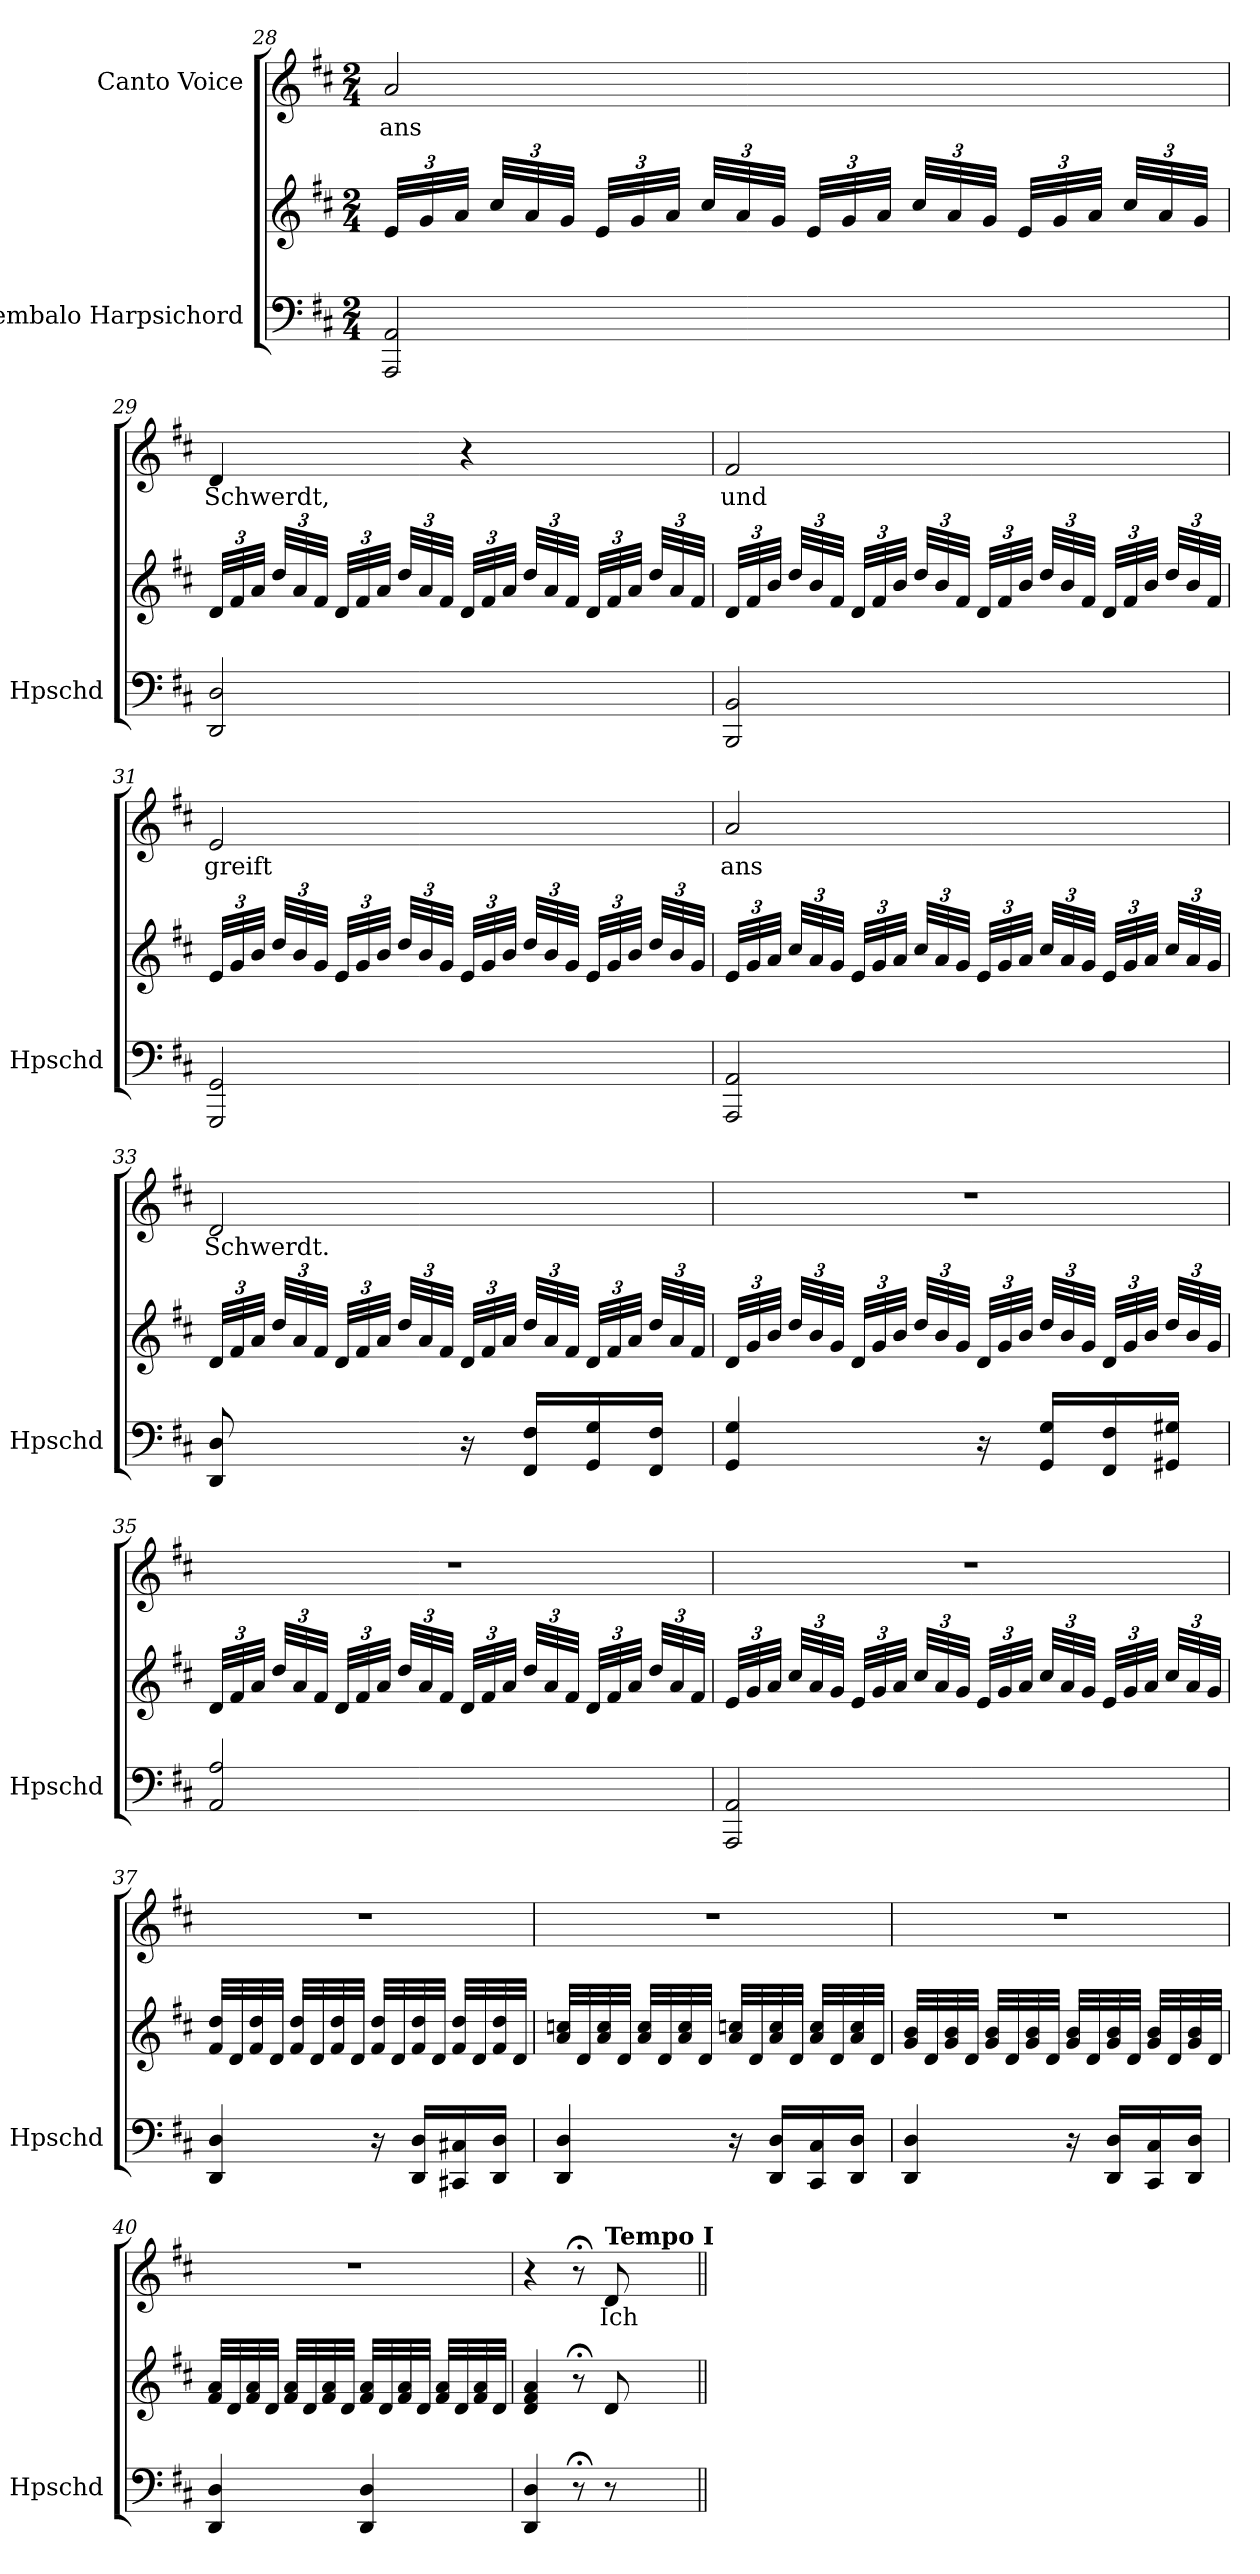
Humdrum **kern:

**kern	**kern	**kern	**text
*part2	*part2	*part1	*part1
*staff3	*staff2	*staff1	*staff1
*I"Cembalo Harpsichord	*	*I"Canto Voice	*
*I'Hpschd	*	*	*
*clefF4	*clefG2	*clefG2	*
*k[f#c#]	*k[f#c#]	*k[f#c#]	*
*M2/4	*M2/4	*M2/4	*
*	*Xbrackettup	*	*
=28	=28	=28	=28
2AAA/ 2AA/	48e/LLL	2a/	ans
.	48g/	.	.
.	48a/JJJ	.	.
.	48cc#/LLL	.	.
.	48a/	.	.
.	48g/JJJ	.	.
.	48e/LLL	.	.
.	48g/	.	.
.	48a/JJJ	.	.
.	48cc#/LLL	.	.
.	48a/	.	.
.	48g/JJJ	.	.
.	48e/LLL	.	.
.	48g/	.	.
.	48a/JJJ	.	.
.	48cc#/LLL	.	.
.	48a/	.	.
.	48g/JJJ	.	.
.	48e/LLL	.	.
.	48g/	.	.
.	48a/JJJ	.	.
.	48cc#/LLL	.	.
.	48a/	.	.
.	48g/JJJ	.	.
=29	=29	=29	=29
2DD/ 2D/	48d/LLL	4d/	Schwerdt,
.	48f#/	.	.
.	48a/JJJ	.	.
.	48dd/LLL	.	.
.	48a/	.	.
.	48f#/JJJ	.	.
.	48d/LLL	.	.
.	48f#/	.	.
.	48a/JJJ	.	.
.	48dd/LLL	.	.
.	48a/	.	.
.	48f#/JJJ	.	.
.	48d/LLL	4r	.
.	48f#/	.	.
.	48a/JJJ	.	.
.	48dd/LLL	.	.
.	48a/	.	.
.	48f#/JJJ	.	.
.	48d/LLL	.	.
.	48f#/	.	.
.	48a/JJJ	.	.
.	48dd/LLL	.	.
.	48a/	.	.
.	48f#/JJJ	.	.
=30	=30	=30	=30
2BBB/ 2BB/	48d/LLL	2f#/	und
.	48f#/	.	.
.	48b/JJJ	.	.
.	48dd/LLL	.	.
.	48b/	.	.
.	48f#/JJJ	.	.
.	48d/LLL	.	.
.	48f#/	.	.
.	48b/JJJ	.	.
.	48dd/LLL	.	.
.	48b/	.	.
.	48f#/JJJ	.	.
.	48d/LLL	.	.
.	48f#/	.	.
.	48b/JJJ	.	.
.	48dd/LLL	.	.
.	48b/	.	.
.	48f#/JJJ	.	.
.	48d/LLL	.	.
.	48f#/	.	.
.	48b/JJJ	.	.
.	48dd/LLL	.	.
.	48b/	.	.
.	48f#/JJJ	.	.
=31	=31	=31	=31
2GGG/ 2GG/	48e/LLL	2e/	greift
.	48g/	.	.
.	48b/JJJ	.	.
.	48dd/LLL	.	.
.	48b/	.	.
.	48g/JJJ	.	.
.	48e/LLL	.	.
.	48g/	.	.
.	48b/JJJ	.	.
.	48dd/LLL	.	.
.	48b/	.	.
.	48g/JJJ	.	.
.	48e/LLL	.	.
.	48g/	.	.
.	48b/JJJ	.	.
.	48dd/LLL	.	.
.	48b/	.	.
.	48g/JJJ	.	.
.	48e/LLL	.	.
.	48g/	.	.
.	48b/JJJ	.	.
.	48dd/LLL	.	.
.	48b/	.	.
.	48g/JJJ	.	.
=32	=32	=32	=32
2AAA/ 2AA/	48e/LLL	2a/	ans
.	48g/	.	.
.	48a/JJJ	.	.
.	48cc#/LLL	.	.
.	48a/	.	.
.	48g/JJJ	.	.
.	48e/LLL	.	.
.	48g/	.	.
.	48a/JJJ	.	.
.	48cc#/LLL	.	.
.	48a/	.	.
.	48g/JJJ	.	.
.	48e/LLL	.	.
.	48g/	.	.
.	48a/JJJ	.	.
.	48cc#/LLL	.	.
.	48a/	.	.
.	48g/JJJ	.	.
.	48e/LLL	.	.
.	48g/	.	.
.	48a/JJJ	.	.
.	48cc#/LLL	.	.
.	48a/	.	.
.	48g/JJJ	.	.
=33	=33	=33	=33
8DD/ 8D/	48d/LLL	2d/	Schwerdt.
.	48f#/	.	.
.	48a/JJJ	.	.
.	48dd/LLL	.	.
.	48a/	.	.
.	48f#/JJJ	.	.
8ryy	48d/LLL	.	.
.	48f#/	.	.
.	48a/JJJ	.	.
.	48dd/LLL	.	.
.	48a/	.	.
.	48f#/JJJ	.	.
16r	48d/LLL	.	.
.	48f#/	.	.
.	48a/JJJ	.	.
16FF#/ 16F#/LL	48dd/LLL	.	.
.	48a/	.	.
.	48f#/JJJ	.	.
16GG/ 16G/	48d/LLL	.	.
.	48f#/	.	.
.	48a/JJJ	.	.
16FF#/ 16F#/JJ	48dd/LLL	.	.
.	48a/	.	.
.	48f#/JJJ	.	.
=34	=34	=34	=34
4GG/ 4G/	48d/LLL	2r	.
.	48g/	.	.
.	48b/JJJ	.	.
.	48dd/LLL	.	.
.	48b/	.	.
.	48g/JJJ	.	.
.	48d/LLL	.	.
.	48g/	.	.
.	48b/JJJ	.	.
.	48dd/LLL	.	.
.	48b/	.	.
.	48g/JJJ	.	.
16r	48d/LLL	.	.
.	48g/	.	.
.	48b/JJJ	.	.
16GG/ 16G/LL	48dd/LLL	.	.
.	48b/	.	.
.	48g/JJJ	.	.
16FF#/ 16F#/	48d/LLL	.	.
.	48g/	.	.
.	48b/JJJ	.	.
16GG#X/ 16G#X/JJ	48dd/LLL	.	.
.	48b/	.	.
.	48g/JJJ	.	.
=35	=35	=35	=35
2AA/ 2A/	48d/LLL	2r	.
.	48f#/	.	.
.	48a/JJJ	.	.
.	48dd/LLL	.	.
.	48a/	.	.
.	48f#/JJJ	.	.
.	48d/LLL	.	.
.	48f#/	.	.
.	48a/JJJ	.	.
.	48dd/LLL	.	.
.	48a/	.	.
.	48f#/JJJ	.	.
.	48d/LLL	.	.
.	48f#/	.	.
.	48a/JJJ	.	.
.	48dd/LLL	.	.
.	48a/	.	.
.	48f#/JJJ	.	.
.	48d/LLL	.	.
.	48f#/	.	.
.	48a/JJJ	.	.
.	48dd/LLL	.	.
.	48a/	.	.
.	48f#/JJJ	.	.
=36	=36	=36	=36
2AAA/ 2AA/	48e/LLL	2r	.
.	48g/	.	.
.	48a/JJJ	.	.
.	48cc#/LLL	.	.
.	48a/	.	.
.	48g/JJJ	.	.
.	48e/LLL	.	.
.	48g/	.	.
.	48a/JJJ	.	.
.	48cc#/LLL	.	.
.	48a/	.	.
.	48g/JJJ	.	.
.	48e/LLL	.	.
.	48g/	.	.
.	48a/JJJ	.	.
.	48cc#/LLL	.	.
.	48a/	.	.
.	48g/JJJ	.	.
.	48e/LLL	.	.
.	48g/	.	.
.	48a/JJJ	.	.
.	48cc#/LLL	.	.
.	48a/	.	.
.	48g/JJJ	.	.
=37	=37	=37	=37
4DD/ 4D/	32f#/ 32dd/LLL	2r	.
.	32d/	.	.
.	32f#/ 32dd/	.	.
.	32d/JJJ	.	.
.	32f#/ 32dd/LLL	.	.
.	32d/	.	.
.	32f#/ 32dd/	.	.
.	32d/JJJ	.	.
16r	32f#/ 32dd/LLL	.	.
.	32d/	.	.
16DD/ 16D/LL	32f#/ 32dd/	.	.
.	32d/JJJ	.	.
16CC#X/ 16C#X/	32f#/ 32dd/LLL	.	.
.	32d/	.	.
16DD/ 16D/JJ	32f#/ 32dd/	.	.
.	32d/JJJ	.	.
=38	=38	=38	=38
4DD/ 4D/	32a/ 32ccn/LLL	2r	.
.	32d/	.	.
.	32a/ 32cc/	.	.
.	32d/JJJ	.	.
.	32a/ 32cc/LLL	.	.
.	32d/	.	.
.	32a/ 32cc/	.	.
.	32d/JJJ	.	.
16r	32a/ 32ccn/LLL	.	.
.	32d/	.	.
16DD/ 16D/LL	32a/ 32cc/	.	.
.	32d/JJJ	.	.
16CC#/ 16C#/	32a/ 32cc/LLL	.	.
.	32d/	.	.
16DD/ 16D/JJ	32a/ 32cc/	.	.
.	32d/JJJ	.	.
=39	=39	=39	=39
4DD/ 4D/	32g/ 32b/LLL	2r	.
.	32d/	.	.
.	32g/ 32b/	.	.
.	32d/JJJ	.	.
.	32g/ 32b/LLL	.	.
.	32d/	.	.
.	32g/ 32b/	.	.
.	32d/JJJ	.	.
16r	32g/ 32b/LLL	.	.
.	32d/	.	.
16DD/ 16D/LL	32g/ 32b/	.	.
.	32d/JJJ	.	.
16CC#/ 16C#/	32g/ 32b/LLL	.	.
.	32d/	.	.
16DD/ 16D/JJ	32g/ 32b/	.	.
.	32d/JJJ	.	.
=40	=40	=40	=40
4DD/ 4D/	32f#/ 32a/LLL	2r	.
.	32d/	.	.
.	32f#/ 32a/	.	.
.	32d/JJJ	.	.
.	32f#/ 32a/LLL	.	.
.	32d/	.	.
.	32f#/ 32a/	.	.
.	32d/JJJ	.	.
4DD/ 4D/	32f#/ 32a/LLL	.	.
.	32d/	.	.
.	32f#/ 32a/	.	.
.	32d/JJJ	.	.
.	32f#/ 32a/LLL	.	.
.	32d/	.	.
.	32f#/ 32a/	.	.
.	32d/JJJ	.	.
=41	=41	=41	=41
4DD/ 4D/	4d/ 4f#/ 4a/	4r	.
8r;<	8r;<	8r;<	.
!	!	!LO:TX:a:B:t=Tempo I	!
8r	8d/	8d/	Ich
=||	=||	=||	=||
*-	*-	*-	*-
